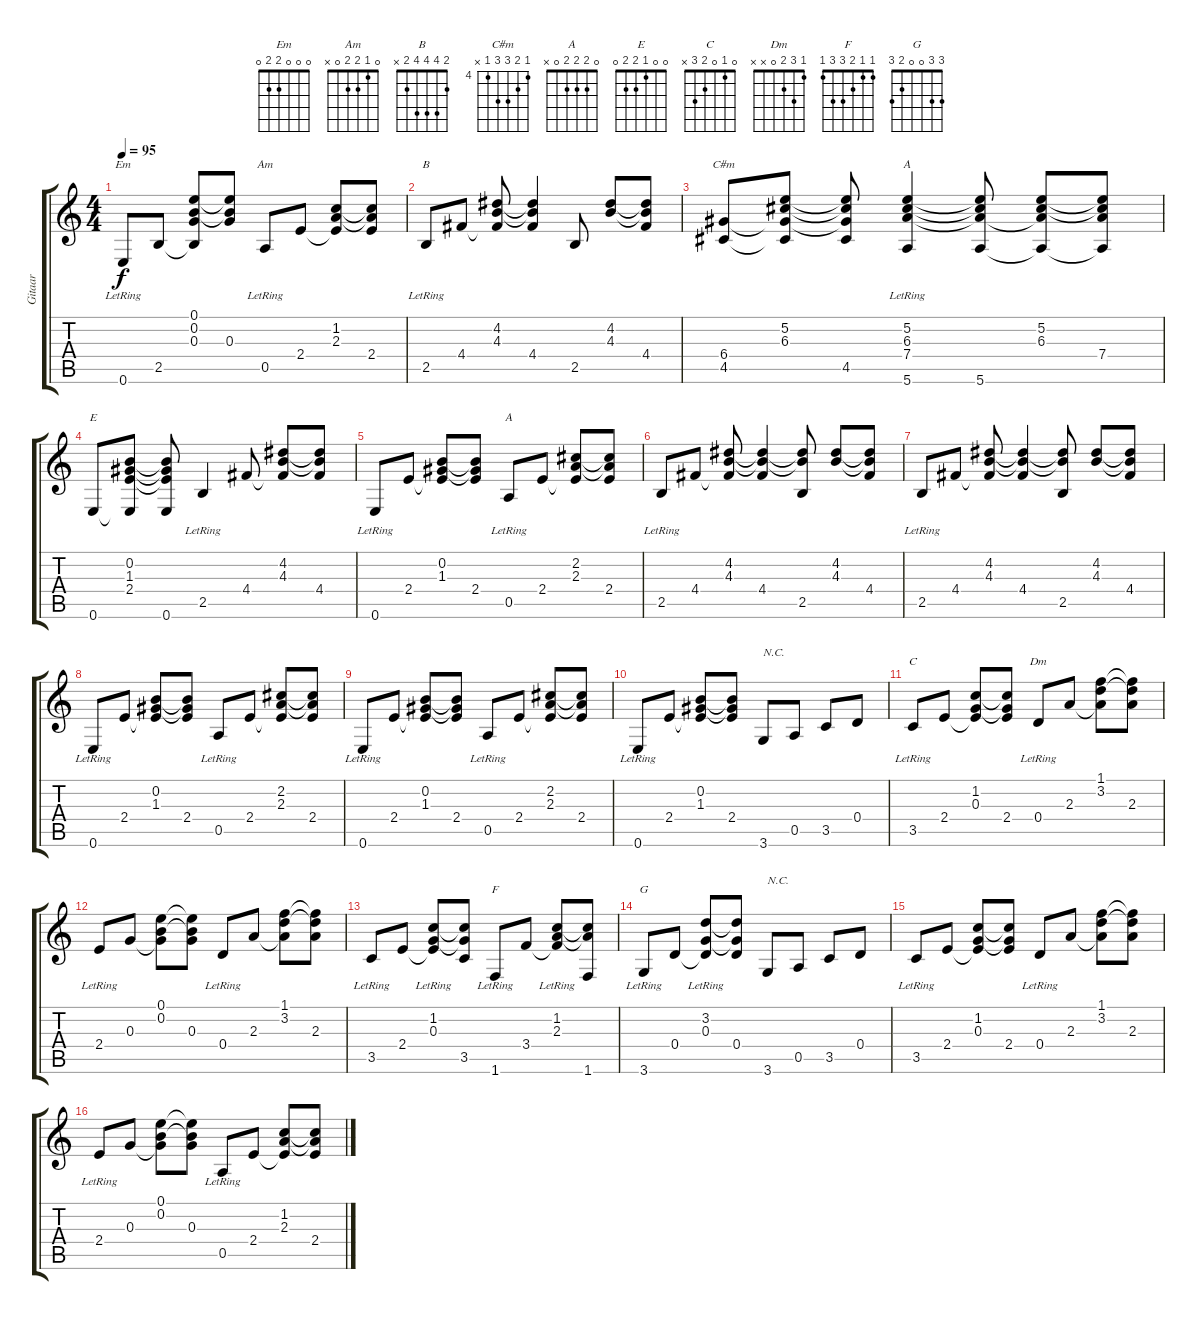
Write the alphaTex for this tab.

\track ("Gitaar" "Gitaar") {instrument acousticguitarnylon}
\staff {score tabs}
\tuning (E4 B3 G3 D3 A2 E2) {hide}
\chord ("Em" 0 0 0 2 2 0)
\chord ("Am" 0 1 2 2 0 x)
\chord ("B" 2 4 4 4 2 x)
\chord ("C#m" 4 5 6 6 4 x) {firstfret 4}
\chord ("A" 5 5 6 7 7 5) {firstfret 5}
\chord ("E" 0 0 1 2 2 0)
\chord ("A" 0 2 2 2 0 x)
\chord ("C" 0 1 0 2 3 x)
\chord ("Dm" 1 3 2 0 x x)
\chord ("F" 1 1 2 3 3 1)
\chord ("G" 3 3 0 0 2 3)
\ts (4 4)
\tempo 95
\clef g2
\ks c
0.6{lr}.8{ch "Em" dy f} 2.5.8 (0.1 0.2 0.3 2.5{t}).8 (0.1{t} 0.2{t} 0.3).8 0.5{lr}.8{ch "Am"} 2.4.8 (1.2 2.3 2.4{t}).8 (1.2{t} 2.3{t} 2.4).8 |
2.5{lr}.8{ch "B"} 4.4.8 (4.2 4.3 4.4{t}).8 (4.2{t} 4.3{t} 4.4).4 2.5.8 (4.2 4.3).8 (4.2{t} 4.3{t} 4.4).8 |
(6.4 4.5).8{ch "C#m"} (5.2 6.3 6.4{t} 4.5{t}).8 (5.2{t} 6.3{t} 6.4{t} 4.5).8 (5.2 6.3 7.4 5.6{lr}).4{ch "A"} (5.2{t} 6.3{t} 7.4{t} 5.6).8 (5.2 6.3 7.4{t} 5.6{t}).8 (5.2{t} 6.3{t} 7.4 5.6{t}).8 |
0.6.8{ch "E"} (0.2 1.3 2.4 0.6{t}).8 (0.2{t} 1.3{t} 2.4{t} 0.6).8 2.5{lr}.4 4.4.8 (4.2 4.3 4.4{t}).8 (4.2{t} 4.3{t} 4.4).8 |
0.6{lr}.8 2.4.8 (0.2 1.3 2.4{t}).8 (0.2{t} 1.3{t} 2.4).8 0.5{lr}.8{ch "A"} 2.4.8 (2.2 2.3 2.4{t}).8 (2.2{t} 2.3{t} 2.4).8 |
2.5{lr}.8 4.4.8 (4.2 4.3 4.4{t}).8 (4.2{t} 4.3{t} 4.4).4 (4.2{t} 4.3{t} 2.5).8 (4.2 4.3).8 (4.2{t} 4.3{t} 4.4).8 |
2.5{lr}.8 4.4.8 (4.2 4.3 4.4{t}).8 (4.2{t} 4.3{t} 4.4).4 (4.2{t} 4.3{t} 2.5).8 (4.2 4.3).8 (4.2{t} 4.3{t} 4.4).8 |
0.6{lr}.8 2.4.8 (0.2 1.3 2.4{t}).8 (0.2{t} 1.3{t} 2.4).8 0.5{lr}.8 2.4.8 (2.2 2.3 2.4{t}).8 (2.2{t} 2.3{t} 2.4).8 |
0.6{lr}.8 2.4.8 (0.2 1.3 2.4{t}).8 (0.2{t} 1.3{t} 2.4).8 0.5{lr}.8 2.4.8 (2.2 2.3 2.4{t}).8 (2.2{t} 2.3{t} 2.4).8 |
0.6{lr}.8 2.4.8 (0.2 1.3 2.4{t}).8 (0.2{t} 1.3{t} 2.4).8 3.6.8{txt "N.C."} 0.5.8 3.5.8 0.4.8 |
3.5{lr}.8{ch "C"} 2.4.8 (1.2 0.3 2.4{t}).8 (1.2{t} 0.3{t} 2.4).8 0.4{lr}.8{ch "Dm"} 2.3.8 (1.1 3.2 2.3{t}).8 (1.1{t} 3.2{t} 2.3).8 |
2.4{lr}.8 0.3.8 (0.1 0.2 0.3{t}).8 (0.1{t} 0.2{t} 0.3).8 0.4{lr}.8 2.3.8 (1.1 3.2 2.3{t}).8 (1.1{t} 3.2{t} 2.3).8 |
3.5{lr}.8 2.4.8 (1.2{lr} 0.3{lr} 2.4{t}).8 (1.2{t} 0.3{t} 3.5).8 1.6{lr}.8{ch "F"} 3.4.8 (1.2{lr} 2.3{lr} 3.4{t}).8 (1.2{t} 2.3{t} 1.6).8 |
3.6{lr}.8{ch "G"} 0.4.8 (3.2{lr} 0.3{lr} 0.4{t}).8 (3.2{t} 0.3{t} 0.4).8 3.6.8{txt "N.C."} 0.5.8 3.5.8 0.4.8 |
3.5{lr}.8 2.4.8 (1.2 0.3 2.4{t}).8 (1.2{t} 0.3{t} 2.4).8 0.4{lr}.8 2.3.8 (1.1 3.2 2.3{t}).8 (1.1{t} 3.2{t} 2.3).8 |
2.4{lr}.8 0.3.8 (0.1 0.2 0.3{t}).8 (0.1{t} 0.2{t} 0.3).8 0.5{lr}.8 2.4.8 (1.2 2.3 2.4{t}).8 (1.2{t} 2.3{t} 2.4).8
